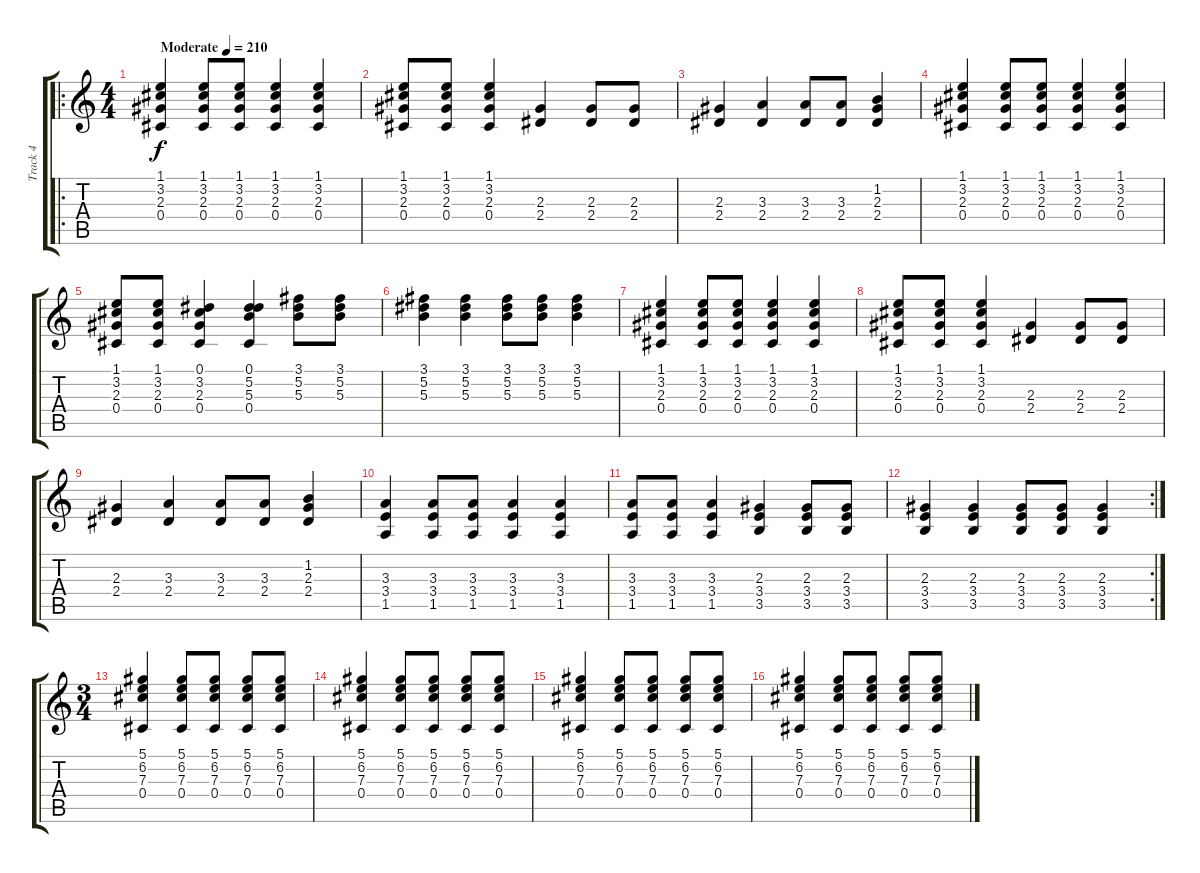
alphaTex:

\track ("Track 4" "Track 4") {instrument distortionguitar}
\staff {score tabs}
\tuning (Eb4 Bb3 Gb3 Db3 Ab2 Eb2) {hide}
\ro
\ts (4 4)
\tempo (210 "Moderate")
\clef g2
\ks c
(1.1 3.2 2.3 0.4).4{dy f instrument distortionguitar} (1.1 3.2 2.3 0.4).8 (1.1 3.2 2.3 0.4).8 (1.1 3.2 2.3 0.4).4 (1.1 3.2 2.3 0.4).4 |
(1.1 3.2 2.3 0.4).8 (1.1 3.2 2.3 0.4).8 (1.1 3.2 2.3 0.4).4 (2.3 2.4).4 (2.3 2.4).8 (2.3 2.4).8 |
(2.3 2.4).4 (3.3 2.4).4 (3.3 2.4).8 (3.3 2.4).8 (1.2 2.3 2.4).4 |
(1.1 3.2 2.3 0.4).4 (1.1 3.2 2.3 0.4).8 (1.1 3.2 2.3 0.4).8 (1.1 3.2 2.3 0.4).4 (1.1 3.2 2.3 0.4).4 |
(1.1 3.2 2.3 0.4).8 (1.1 3.2 2.3 0.4).8 (0.1 3.2 2.3 0.4).4 (0.1 5.2 5.3 0.4).4 (3.1 5.2 5.3).8 (3.1 5.2 5.3).8 |
(3.1 5.2 5.3).4 (3.1 5.2 5.3).4 (3.1 5.2 5.3).8 (3.1 5.2 5.3).8 (3.1 5.2 5.3).4 |
(1.1 3.2 2.3 0.4).4 (1.1 3.2 2.3 0.4).8 (1.1 3.2 2.3 0.4).8 (1.1 3.2 2.3 0.4).4 (1.1 3.2 2.3 0.4).4 |
(1.1 3.2 2.3 0.4).8 (1.1 3.2 2.3 0.4).8 (1.1 3.2 2.3 0.4).4 (2.3 2.4).4 (2.3 2.4).8 (2.3 2.4).8 |
(2.3 2.4).4 (3.3 2.4).4 (3.3 2.4).8 (3.3 2.4).8 (1.2 2.3 2.4).4 |
(3.3 3.4 1.5).4 (3.3 3.4 1.5).8 (3.3 3.4 1.5).8 (3.3 3.4 1.5).4 (3.3 3.4 1.5).4 |
(3.3 3.4 1.5).8 (3.3 3.4 1.5).8 (3.3 3.4 1.5).4 (2.3 3.4 3.5).4 (2.3 3.4 3.5).8 (2.3 3.4 3.5).8 |
\rc 2
(2.3 3.4 3.5).4 (2.3 3.4 3.5).4 (2.3 3.4 3.5).8 (2.3 3.4 3.5).8 (2.3 3.4 3.5).4 |
\ts (3 4)
(5.1 6.2 7.3 0.4).4 (5.1 6.2 7.3 0.4).8 (5.1 6.2 7.3 0.4).8 (5.1 6.2 7.3 0.4).8 (5.1 6.2 7.3 0.4).8 |
(5.1 6.2 7.3 0.4).4 (5.1 6.2 7.3 0.4).8 (5.1 6.2 7.3 0.4).8 (5.1 6.2 7.3 0.4).8 (5.1 6.2 7.3 0.4).8 |
(5.1 6.2 7.3 0.4).4 (5.1 6.2 7.3 0.4).8 (5.1 6.2 7.3 0.4).8 (5.1 6.2 7.3 0.4).8 (5.1 6.2 7.3 0.4).8 |
(5.1 6.2 7.3 0.4).4 (5.1 6.2 7.3 0.4).8 (5.1 6.2 7.3 0.4).8 (5.1 6.2 7.3 0.4).8 (5.1 6.2 7.3 0.4).8
